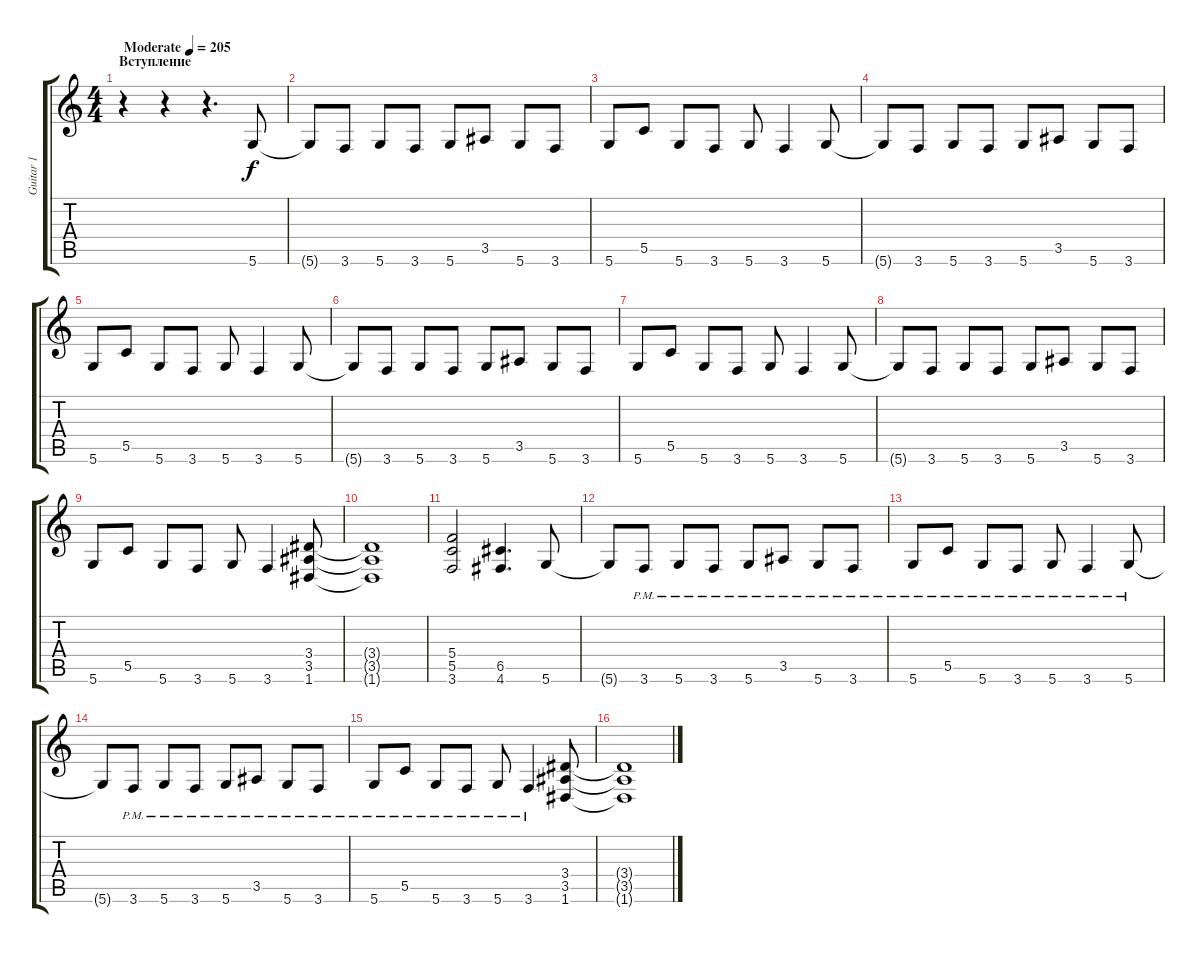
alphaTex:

\track ("Guitar 1" "Guitar 1") {instrument distortionguitar}
\staff {score tabs}
\tuning (D4 A3 F3 C3 G2 D2) {hide}
\ts (4 4)
\section ("" "Вступление")
\tempo (205 "Moderate")
\clef g2
\ks c
r.4{dy f instrument distortionguitar} r.4 r.4{d} 5.6.8 |
5.6{t}.8 3.6.8 5.6.8 3.6.8 5.6.8 3.5.8 5.6.8 3.6.8 |
5.6.8 5.5.8 5.6.8 3.6.8 5.6.8 3.6.4 5.6.8 |
5.6{t}.8 3.6.8 5.6.8 3.6.8 5.6.8 3.5.8 5.6.8 3.6.8 |
5.6.8 5.5.8 5.6.8 3.6.8 5.6.8 3.6.4 5.6.8 |
5.6{t}.8 3.6.8 5.6.8 3.6.8 5.6.8 3.5.8 5.6.8 3.6.8 |
5.6.8 5.5.8 5.6.8 3.6.8 5.6.8 3.6.4 5.6.8 |
5.6{t}.8 3.6.8 5.6.8 3.6.8 5.6.8 3.5.8 5.6.8 3.6.8 |
5.6.8 5.5.8 5.6.8 3.6.8 5.6.8 3.6.4 (3.4 3.5 1.6).8 |
(3.4{t} 3.5{t} 1.6{t}).1 |
(5.4 5.5 3.6).2 (6.5 4.6).4{d} 5.6.8 |
5.6{t}.8 3.6{pm}.8 5.6{pm}.8 3.6{pm}.8 5.6{pm}.8 3.5{pm}.8 5.6{pm}.8 3.6{pm}.8 |
5.6{pm}.8 5.5{pm}.8 5.6{pm}.8 3.6{pm}.8 5.6{pm}.8 3.6{pm}.4 5.6{pm}.8 |
5.6{t}.8 3.6{pm}.8 5.6{pm}.8 3.6{pm}.8 5.6{pm}.8 3.5{pm}.8 5.6{pm}.8 3.6{pm}.8 |
5.6{pm}.8 5.5{pm}.8 5.6{pm}.8 3.6{pm}.8 5.6{pm}.8 3.6{pm}.4 (3.4 3.5 1.6).8 |
(3.4{t} 3.5{t} 1.6{t}).1
